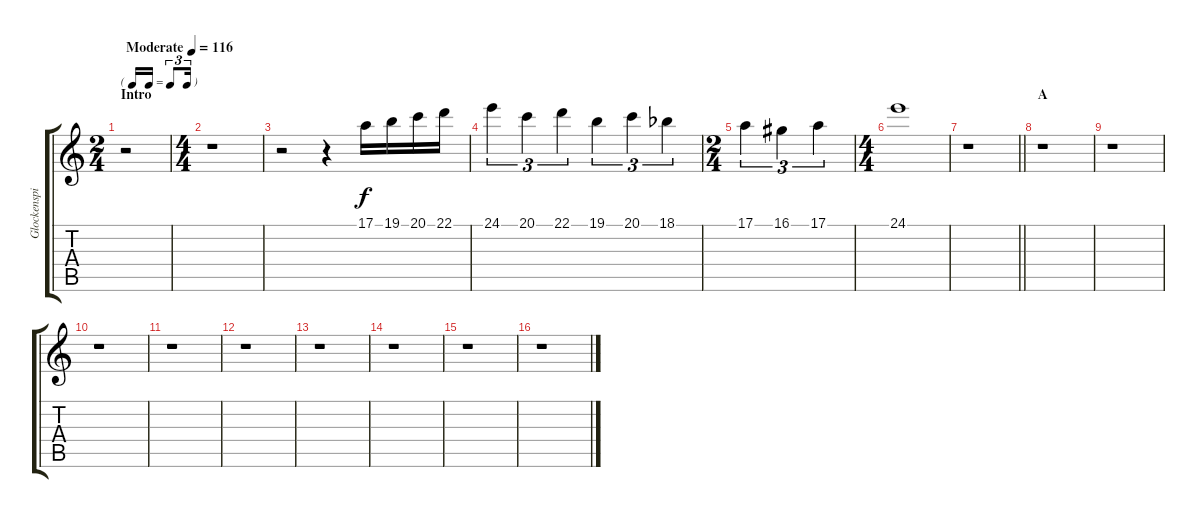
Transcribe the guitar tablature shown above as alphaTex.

\track ("Glockenspiel" "Glockenspi") {instrument glockenspiel}
\staff {score tabs}
\tuning (E4 B3 G3 D3 A2 E2) {hide}
\ts (2 4)
\tf triplet16th
\section ("" "Intro")
\tempo (116 "Moderate")
\clef g2
\ks c
r.2{dy f instrument glockenspiel} |
\ts (4 4)
r.1 |
r.2 r.4 17.1.16 19.1.16 20.1.16 22.1.16 |
24.1.4{tu (3 2)} 20.1.4{tu (3 2)} 22.1.4{tu (3 2)} 19.1.4{tu (3 2)} 20.1.4{tu (3 2)} 18.1{acc b}.4{tu (3 2)} |
\ts (2 4)
17.1.4{tu (3 2)} 16.1.4{tu (3 2)} 17.1.4{tu (3 2)} |
\ts (4 4)
24.1.1 |
\barLineRight lightlight
r.1 |
\section ("" "A")
r.1 |
r.1 |
r.1 |
r.1 |
r.1 |
r.1 |
r.1 |
r.1 |
r.1
